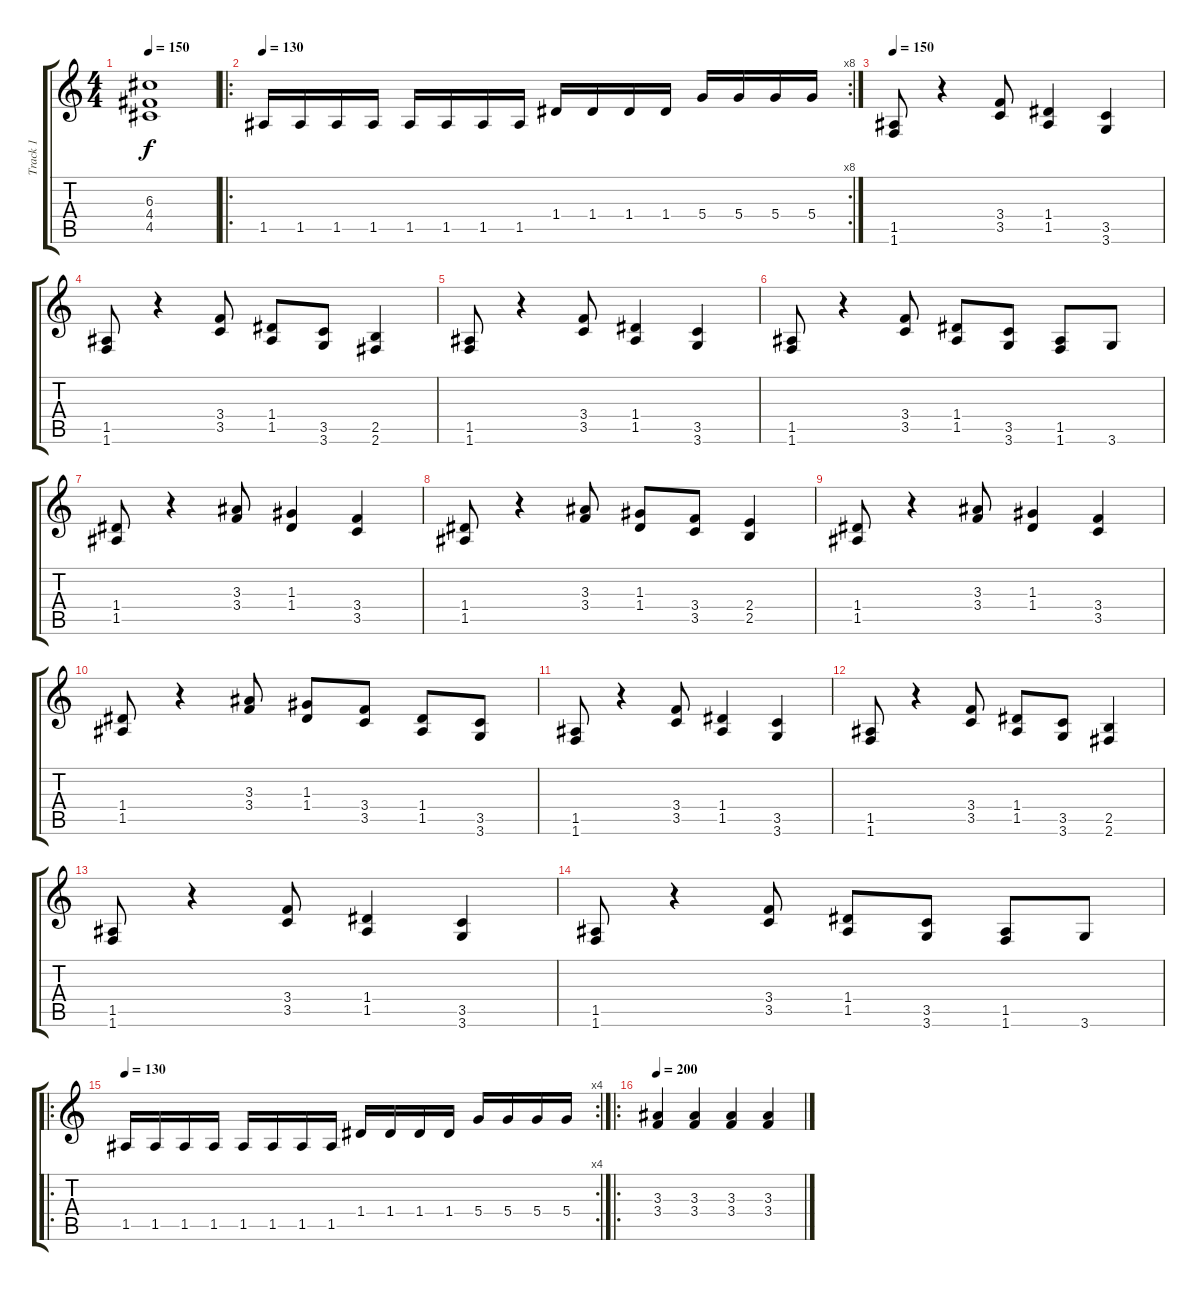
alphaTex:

\track ("Track 1" "Track 1") {instrument distortionguitar}
\staff {score tabs}
\tuning (E4 B3 G3 D3 A2 E2) {hide}
\ts (4 4)
\tempo 150
\clef g2
\ks c
(6.3{t} 4.4{t} 4.5{t}).1{dy f} |
\ro
\rc 8
\tempo 130
1.5.16 1.5.16 1.5.16 1.5.16 1.5.16 1.5.16 1.5.16 1.5.16 1.4.16 1.4.16 1.4.16 1.4.16 5.4.16 5.4.16 5.4.16 5.4.16 |
\tempo 150
(1.5 1.6).8 r.4 (3.4 3.5).8 (1.4 1.5).4 (3.5 3.6).4 |
(1.5 1.6).8 r.4 (3.4 3.5).8 (1.4 1.5).8 (3.5 3.6).8 (2.5 2.6).4 |
(1.5 1.6).8 r.4 (3.4 3.5).8 (1.4 1.5).4 (3.5 3.6).4 |
(1.5 1.6).8 r.4 (3.4 3.5).8 (1.4 1.5).8 (3.5 3.6).8 (1.5 1.6).8 3.6.8 |
(1.4 1.5).8 r.4 (3.3 3.4).8 (1.3 1.4).4 (3.4 3.5).4 |
(1.4 1.5).8 r.4 (3.3 3.4).8 (1.3 1.4).8 (3.4 3.5).8 (2.4 2.5).4 |
(1.4 1.5).8 r.4 (3.3 3.4).8 (1.3 1.4).4 (3.4 3.5).4 |
(1.4 1.5).8 r.4 (3.3 3.4).8 (1.3 1.4).8 (3.4 3.5).8 (1.4 1.5).8 (3.5 3.6).8 |
(1.5 1.6).8 r.4 (3.4 3.5).8 (1.4 1.5).4 (3.5 3.6).4 |
(1.5 1.6).8 r.4 (3.4 3.5).8 (1.4 1.5).8 (3.5 3.6).8 (2.5 2.6).4 |
(1.5 1.6).8 r.4 (3.4 3.5).8 (1.4 1.5).4 (3.5 3.6).4 |
(1.5 1.6).8 r.4 (3.4 3.5).8 (1.4 1.5).8 (3.5 3.6).8 (1.5 1.6).8 3.6.8 |
\ro
\rc 4
\tempo 130
1.5.16 1.5.16 1.5.16 1.5.16 1.5.16 1.5.16 1.5.16 1.5.16 1.4.16 1.4.16 1.4.16 1.4.16 5.4.16 5.4.16 5.4.16 5.4.16 |
\ro
\tempo 200
(3.3 3.4).4 (3.3 3.4).4 (3.3 3.4).4 (3.3 3.4).4
